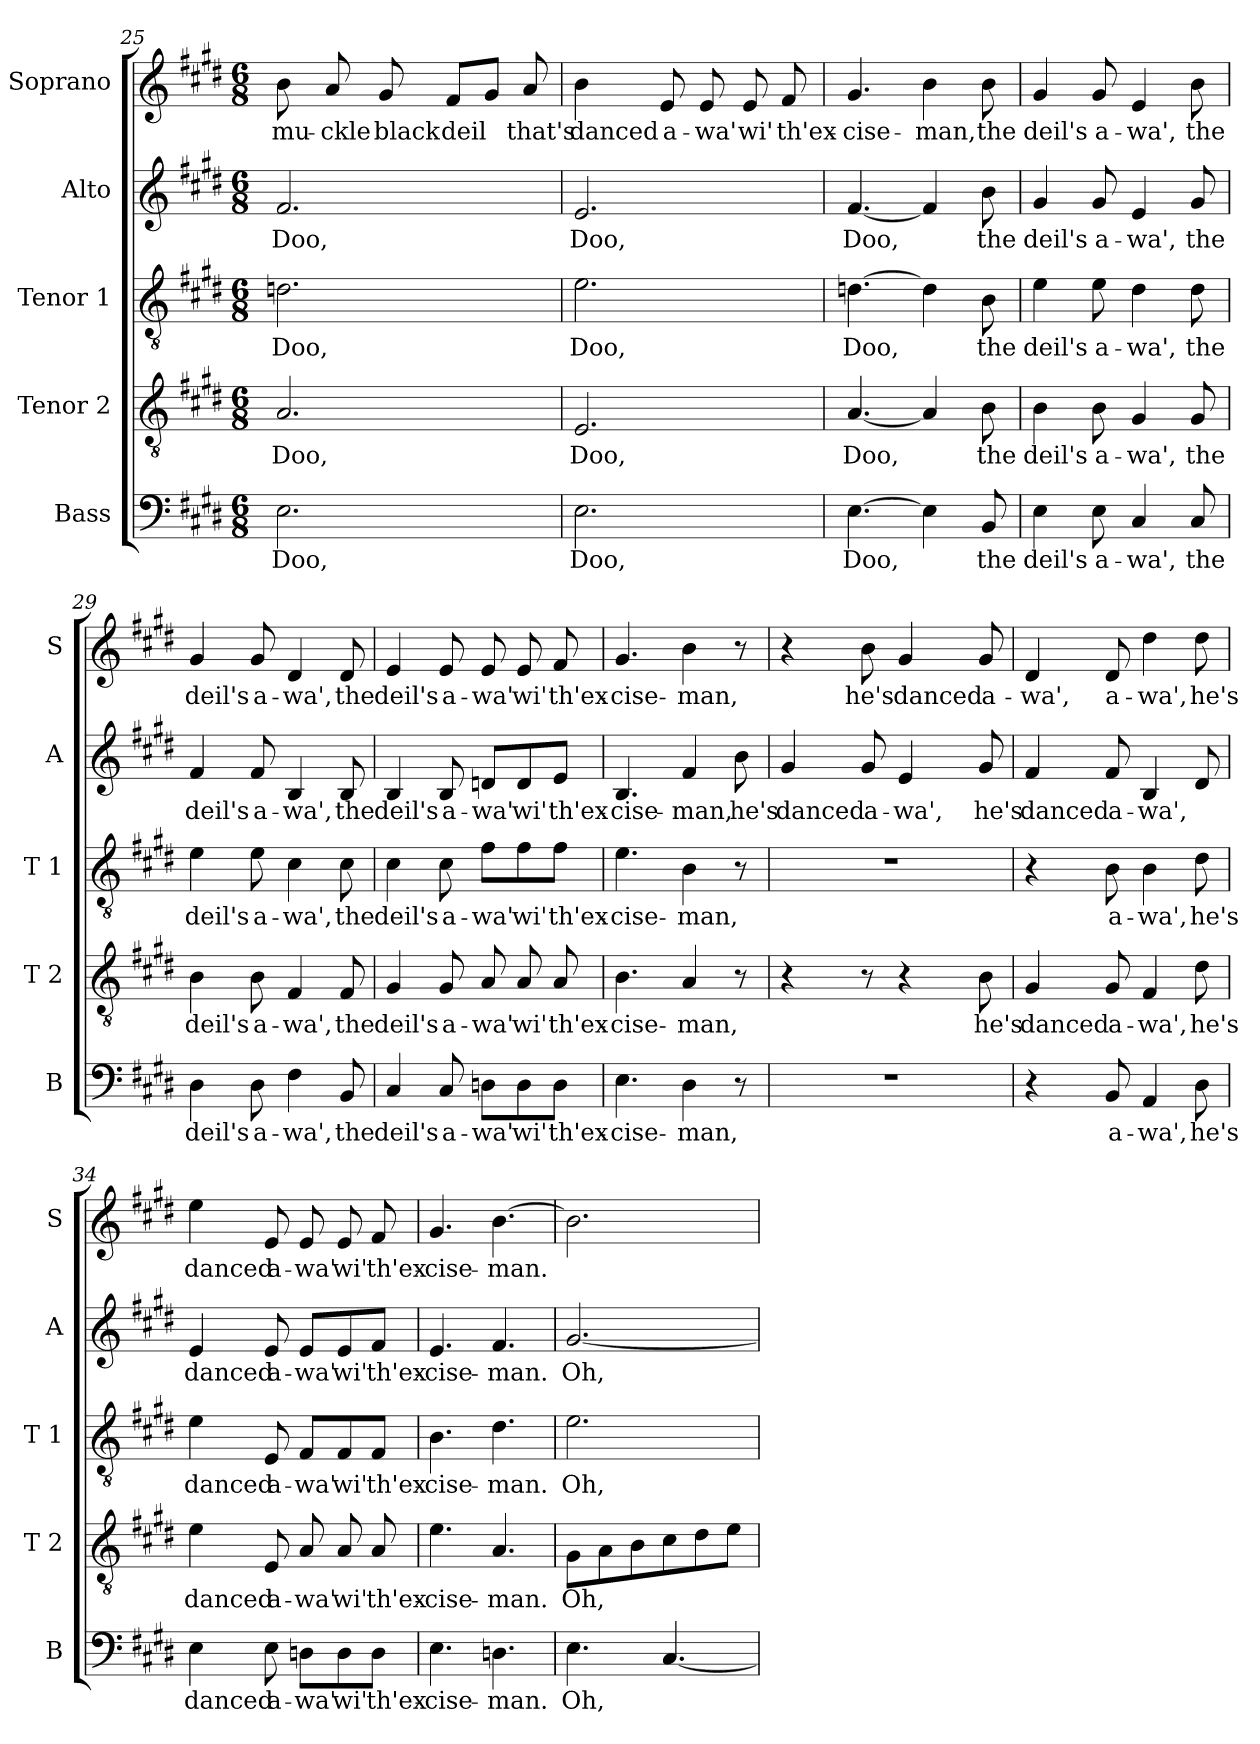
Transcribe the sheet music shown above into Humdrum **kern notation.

**kern	**text	**kern	**text	**kern	**text	**kern	**text	**kern	**text
*part5	*part5	*part4	*part4	*part3	*part3	*part2	*part2	*part1	*part1
*staff5	*staff5	*staff4	*staff4	*staff3	*staff3	*staff2	*staff2	*staff1	*staff1
*I"Bass	*	*I"Tenor 2	*	*I"Tenor 1	*	*I"Alto	*	*I"Soprano	*
*I'B	*	*I'T 2	*	*I'T 1	*	*I'A	*	*I'S	*
!!LO:LB:g=z
*clefF4	*	*clefGv2	*	*clefGv2	*	*clefG2	*	*clefG2	*
*k[f#c#g#d#]	*	*k[f#c#g#d#]	*	*k[f#c#g#d#]	*	*k[f#c#g#d#]	*	*k[f#c#g#d#]	*
*E:	*	*E:	*	*E:	*	*E:	*	*E:	*
*M6/8	*	*M6/8	*	*M6/8	*	*M6/8	*	*M6/8	*
=25	=25	=25	=25	=25	=25	=25	=25	=25	=25
!	!LO:LY:b	!	!LO:LY:b	!	!LO:LY:b	!	!LO:LY:b	!	!LO:LY:b
2.E\	Doo,	2.A/	Doo,	2.dn\	Doo,	2.f#/	Doo,	8b\	mu-
!	!	!	!	!	!	!	!	!	!LO:LY:b
.	.	.	.	.	.	.	.	8a/	-ckle
!	!	!	!	!	!	!	!	!	!LO:LY:b
.	.	.	.	.	.	.	.	8g#/	black
!	!	!	!	!	!	!	!	!	!LO:LY:b
.	.	.	.	.	.	.	.	8f#/L	deil
.	.	.	.	.	.	.	.	8g#/J	.
!	!	!	!	!	!	!	!	!	!LO:LY:b
.	.	.	.	.	.	.	.	8a/	that's
=26	=26	=26	=26	=26	=26	=26	=26	=26	=26
!	!LO:LY:b	!	!LO:LY:b	!	!LO:LY:b	!	!LO:LY:b	!	!LO:LY:b
2.E\	Doo,	2.E/	Doo,	2.e\	Doo,	2.e/	Doo,	4b\	danced
!	!	!	!	!	!	!	!	!	!LO:LY:b
.	.	.	.	.	.	.	.	8e/	a-
!	!	!	!	!	!	!	!	!	!LO:LY:b
.	.	.	.	.	.	.	.	8e/	-wa'
!	!	!	!	!	!	!	!	!	!LO:LY:b
.	.	.	.	.	.	.	.	8e/	wi'
!	!	!	!	!	!	!	!	!	!LO:LY:b
.	.	.	.	.	.	.	.	8f#/	th'ex-
=27	=27	=27	=27	=27	=27	=27	=27	=27	=27
!	!LO:LY:b	!	!LO:LY:b	!	!LO:LY:b	!	!LO:LY:b	!	!LO:LY:b
[4.E\	Doo,	[4.A/	Doo,	[4.dn\	Doo,	[4.f#/	Doo,	4.g#/	-cise-
!	!	!	!	!	!	!	!	!	!LO:LY:b
4E\]	.	4A/]	.	4d\]	.	4f#/]	.	4b\	-man,
!	!LO:LY:b	!	!LO:LY:b	!	!LO:LY:b	!	!LO:LY:b	!	!LO:LY:b
8BB/	the	8B\	the	8B\	the	8b\	the	8b\	the
=28	=28	=28	=28	=28	=28	=28	=28	=28	=28
!	!LO:LY:b	!	!LO:LY:b	!	!LO:LY:b	!	!LO:LY:b	!	!LO:LY:b
4E\	deil's	4B\	deil's	4e\	deil's	4g#/	deil's	4g#/	deil's
!	!LO:LY:b	!	!LO:LY:b	!	!LO:LY:b	!	!LO:LY:b	!	!LO:LY:b
8E\	a-	8B\	a-	8e\	a-	8g#/	a-	8g#/	a-
!	!LO:LY:b	!	!LO:LY:b	!	!LO:LY:b	!	!LO:LY:b	!	!LO:LY:b
4C#/	-wa',	4G#/	-wa',	4d#\	-wa',	4e/	-wa',	4e/	-wa',
!	!LO:LY:b	!	!LO:LY:b	!	!LO:LY:b	!	!LO:LY:b	!	!LO:LY:b
8C#/	the	8G#/	the	8d#\	the	8g#/	the	8b\	the
=29	=29	=29	=29	=29	=29	=29	=29	=29	=29
!	!LO:LY:b	!	!LO:LY:b	!	!LO:LY:b	!	!LO:LY:b	!	!LO:LY:b
4D#\	deil's	4B\	deil's	4e\	deil's	4f#/	deil's	4g#/	deil's
!	!LO:LY:b	!	!LO:LY:b	!	!LO:LY:b	!	!LO:LY:b	!	!LO:LY:b
8D#\	a-	8B\	a-	8e\	a-	8f#/	a-	8g#/	a-
!	!LO:LY:b	!	!LO:LY:b	!	!LO:LY:b	!	!LO:LY:b	!	!LO:LY:b
4F#\	-wa',	4F#/	-wa',	4c#\	-wa',	4B/	-wa',	4d#/	-wa',
!	!LO:LY:b	!	!LO:LY:b	!	!LO:LY:b	!	!LO:LY:b	!	!LO:LY:b
8BB/	the	8F#/	the	8c#\	the	8B/	the	8d#/	the
!!LO:PB:g=z
=30	=30	=30	=30	=30	=30	=30	=30	=30	=30
!	!LO:LY:b	!	!LO:LY:b	!	!LO:LY:b	!	!LO:LY:b	!	!LO:LY:b
4C#/	deil's	4G#/	deil's	4c#\	deil's	4B/	deil's	4e/	deil's
!	!LO:LY:b	!	!LO:LY:b	!	!LO:LY:b	!	!LO:LY:b	!	!LO:LY:b
8C#/	a-	8G#/	a-	8c#\	a-	8B/	a-	8e/	a-
!	!LO:LY:b	!	!LO:LY:b	!	!LO:LY:b	!	!LO:LY:b	!	!LO:LY:b
8Dn\L	-wa'	8A/	-wa'	8f#\L	-wa'	8dn/L	-wa'	8e/	-wa'
!	!LO:LY:b	!	!LO:LY:b	!	!LO:LY:b	!	!LO:LY:b	!	!LO:LY:b
8D\	wi'	8A/	wi'	8f#\	wi'	8d/	wi'	8e/	wi'
!	!LO:LY:b	!	!LO:LY:b	!	!LO:LY:b	!	!LO:LY:b	!	!LO:LY:b
8D\J	th'ex-	8A/	th'ex-	8f#\J	th'ex-	8e/J	th'ex-	8f#/	th'ex-
=31	=31	=31	=31	=31	=31	=31	=31	=31	=31
!	!LO:LY:b	!	!LO:LY:b	!	!LO:LY:b	!	!LO:LY:b	!	!LO:LY:b
4.E\	-cise-	4.B\	-cise-	4.e\	-cise-	4.B/	-cise-	4.g#/	-cise-
!	!LO:LY:b	!	!LO:LY:b	!	!LO:LY:b	!	!LO:LY:b	!	!LO:LY:b
4D#\	-man,	4A/	-man,	4B\	-man,	4f#/	-man,	4b\	-man,
!	!	!	!	!	!	!	!LO:LY:b	!	!
8r	.	8r	.	8r	.	8b\	he's	8r	.
=32	=32	=32	=32	=32	=32	=32	=32	=32	=32
!	!	!	!	!	!	!	!LO:LY:b	!	!
2.r	.	4r	.	2.r	.	4g#/	danced	4r	.
!	!	!	!	!	!	!	!LO:LY:b	!	!LO:LY:b
.	.	8r	.	.	.	8g#/	a-	8b\	he's
!	!	!	!	!	!	!	!LO:LY:b	!	!LO:LY:b
.	.	4r	.	.	.	4e/	-wa',	4g#/	danced
!	!	!	!LO:LY:b	!	!	!	!LO:LY:b	!	!LO:LY:b
.	.	8B\	he's	.	.	8g#/	he's	8g#/	a-
=33	=33	=33	=33	=33	=33	=33	=33	=33	=33
!	!	!	!LO:LY:b	!	!	!	!LO:LY:b	!	!LO:LY:b
4r	.	4G#/	danced	4r	.	4f#/	danced	4d#/	-wa',
!	!LO:LY:b	!	!LO:LY:b	!	!LO:LY:b	!	!LO:LY:b	!	!LO:LY:b
8BB/	a-	8G#/	a-	8B\	a-	8f#/	a-	8d#/	a-
!	!LO:LY:b	!	!LO:LY:b	!	!LO:LY:b	!	!LO:LY:b	!	!LO:LY:b
4AA/	-wa',	4F#/	-wa',	4B\	-wa',	4B/	-wa',	4dd#\	-wa',
!	!LO:LY:b	!	!LO:LY:b	!	!LO:LY:b	!	!	!	!LO:LY:b
8D#\	he's	8d#\	he's	8d#\	he's	8d#/	.	8dd#\	he's
=34	=34	=34	=34	=34	=34	=34	=34	=34	=34
!	!LO:LY:b	!	!LO:LY:b	!	!LO:LY:b	!	!LO:LY:b	!	!LO:LY:b
4E\	danced	4e\	danced	4e\	danced	4e/	danced	4ee\	danced
!	!LO:LY:b	!	!LO:LY:b	!	!LO:LY:b	!	!LO:LY:b	!	!LO:LY:b
8E\	a-	8E/	a-	8E/	a-	8e/	a-	8e/	a-
!	!LO:LY:b	!	!LO:LY:b	!	!LO:LY:b	!	!LO:LY:b	!	!LO:LY:b
8Dn\L	-wa'	8A/	-wa'	8F#/L	-wa'	8e/L	-wa'	8e/	-wa'
!	!LO:LY:b	!	!LO:LY:b	!	!LO:LY:b	!	!LO:LY:b	!	!LO:LY:b
8D\	wi'	8A/	wi'	8F#/	wi'	8e/	wi'	8e/	wi'
!	!LO:LY:b	!	!LO:LY:b	!	!LO:LY:b	!	!LO:LY:b	!	!LO:LY:b
8D\J	th'ex-	8A/	th'ex-	8F#/J	th'ex-	8f#/J	th'ex-	8f#/	th'ex-
!!LO:LB:g=z
=35	=35	=35	=35	=35	=35	=35	=35	=35	=35
!	!LO:LY:b	!	!LO:LY:b	!	!LO:LY:b	!	!LO:LY:b	!	!LO:LY:b
4.E\	-cise-	4.e\	-cise-	4.B\	-cise-	4.e/	-cise-	4.g#/	-cise-
!	!LO:LY:b	!	!LO:LY:b	!	!LO:LY:b	!	!LO:LY:b	!	!LO:LY:b
4.Dn\	-man.	4.A/	-man.	4.d#\	-man.	4.f#/	-man.	[4.b\	-man.
=36	=36	=36	=36	=36	=36	=36	=36	=36	=36
!	!LO:LY:b	!	!LO:LY:b	!	!LO:LY:b	!	!LO:LY:b	!	!
4.E\	Oh,	8G#\L	Oh,	2.e\	Oh,	[2.g#/	Oh,	2.b\]	.
.	.	8A\	.	.	.	.	.	.	.
.	.	8B\	.	.	.	.	.	.	.
[4.C#/	.	8c#\	.	.	.	.	.	.	.
.	.	8d#\	.	.	.	.	.	.	.
.	.	8e\J	.	.	.	.	.	.	.
=	=	=	=	=	=	=	=	=	=
*-	*-	*-	*-	*-	*-	*-	*-	*-	*-
